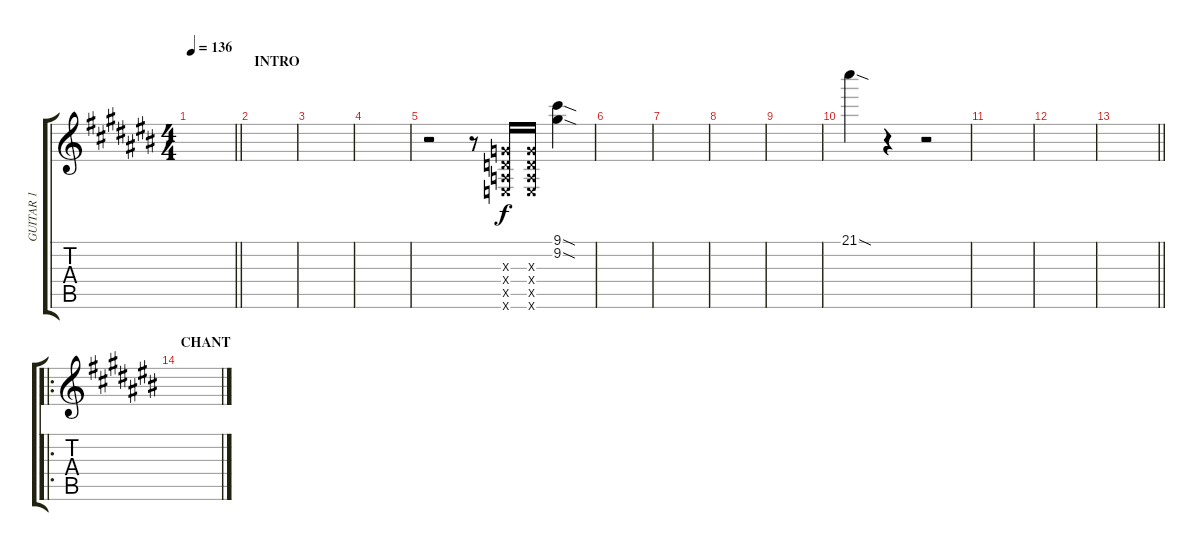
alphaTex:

\track ("GUITAR 1" "GUITAR 1") {instrument distortionguitar}
\staff {score tabs}
\tuning (E4 B3 G3 D3 A2 E2) {hide}
\ts (4 4)
\tempo 136
\clef g2
\barLineRight lightlight
\ks c#
|
\section ("" "INTRO")
|
|
|
r.2 r.8 (0.3{x} 0.4{x} 0.5{x} 0.6{x}).16 (0.3{x} 0.4{x} 0.5{x} 0.6{x}).16 (9.1{sod} 9.2{sod}).4 |
|
|
|
|
21.1{sod}.4 r.4 r.2 |
|
|
\barLineRight lightlight
|
\ro
\section ("" "CHANT")
